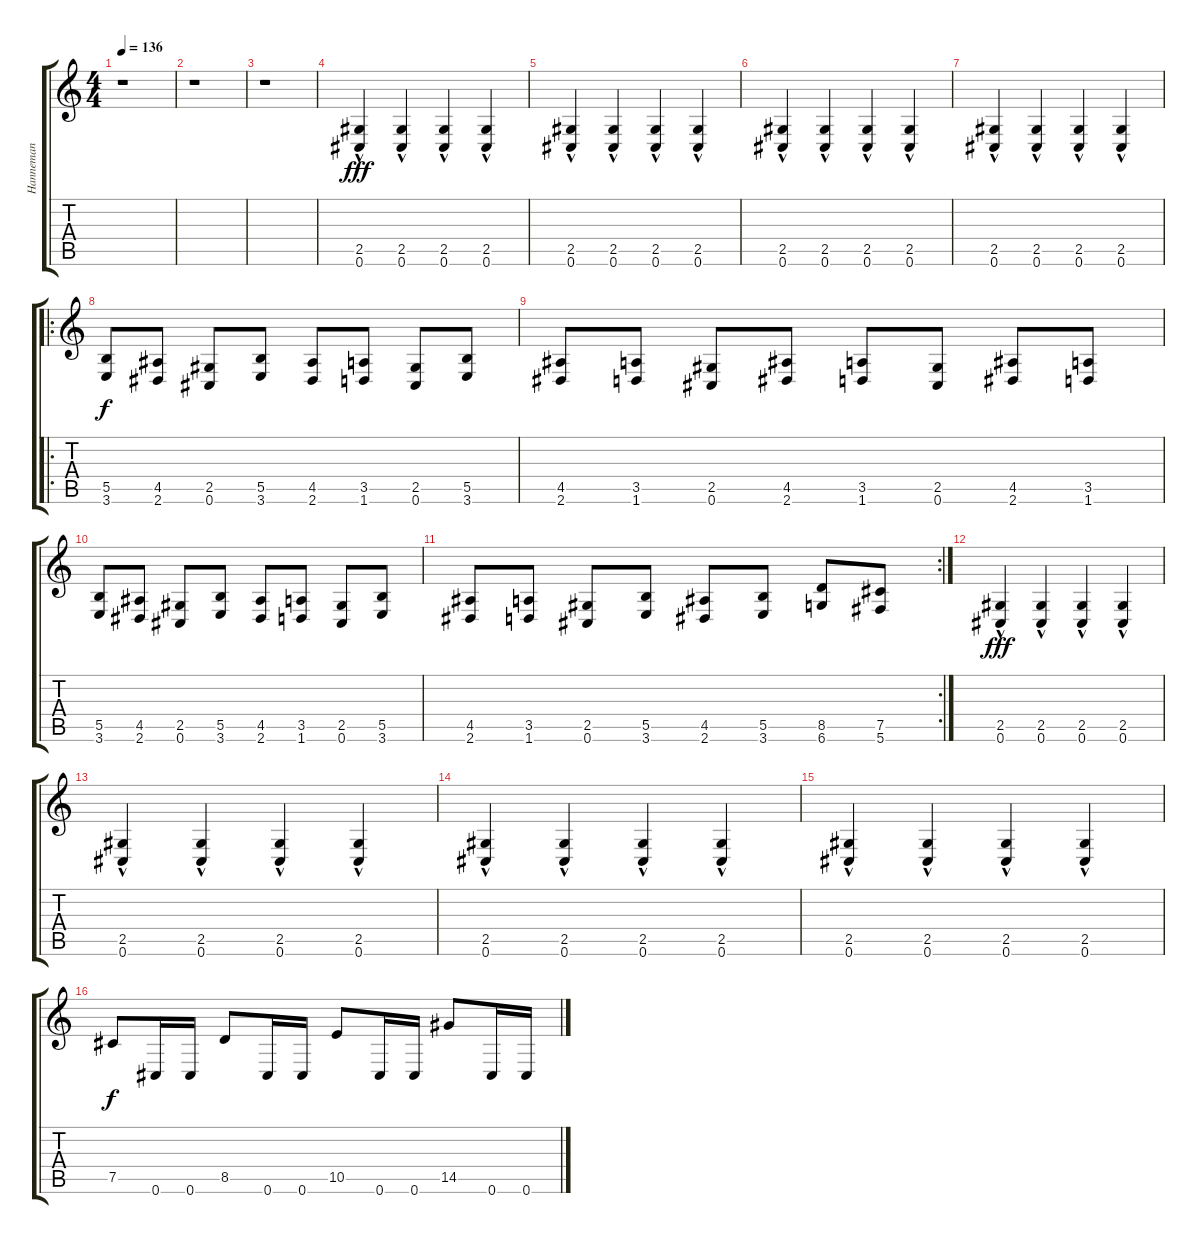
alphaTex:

\track ("Hanneman" "Hanneman") {instrument overdrivenguitar}
\staff {score tabs}
\tuning (Db4 Ab3 E3 B2 Gb2 Db2) {hide}
\ts (4 4)
\tempo 136
\clef g2
\ks c
r.1{dy f} |
r.1 |
r.1 |
(2.5{hac} 0.6{hac}).4{dy fff} (2.5{hac} 0.6{hac}).4 (2.5{hac} 0.6{hac}).4 (2.5{hac} 0.6{hac}).4 |
(2.5{hac} 0.6{hac}).4 (2.5{hac} 0.6{hac}).4 (2.5{hac} 0.6{hac}).4 (2.5{hac} 0.6{hac}).4 |
(2.5{hac} 0.6{hac}).4 (2.5{hac} 0.6{hac}).4 (2.5{hac} 0.6{hac}).4 (2.5{hac} 0.6{hac}).4 |
(2.5{hac} 0.6{hac}).4 (2.5{hac} 0.6{hac}).4 (2.5{hac} 0.6{hac}).4 (2.5{hac} 0.6{hac}).4 |
\ro
(5.5 3.6).8{dy f} (4.5 2.6).8 (2.5 0.6).8 (5.5 3.6).8 (4.5 2.6).8 (3.5 1.6).8 (2.5 0.6).8 (5.5 3.6).8 |
(4.5 2.6).8 (3.5 1.6).8 (2.5 0.6).8 (4.5 2.6).8 (3.5 1.6).8 (2.5 0.6).8 (4.5 2.6).8 (3.5 1.6).8 |
(5.5 3.6).8 (4.5 2.6).8 (2.5 0.6).8 (5.5 3.6).8 (4.5 2.6).8 (3.5 1.6).8 (2.5 0.6).8 (5.5 3.6).8 |
\rc 2
(4.5 2.6).8 (3.5 1.6).8 (2.5 0.6).8 (5.5 3.6).8 (4.5 2.6).8 (5.5 3.6).8 (8.5 6.6).8 (7.5 5.6).8 |
(2.5{hac} 0.6{hac}).4{dy fff} (2.5{hac} 0.6{hac}).4 (2.5{hac} 0.6{hac}).4 (2.5{hac} 0.6{hac}).4 |
(2.5{hac} 0.6{hac}).4 (2.5{hac} 0.6{hac}).4 (2.5{hac} 0.6{hac}).4 (2.5{hac} 0.6{hac}).4 |
(2.5{hac} 0.6{hac}).4 (2.5{hac} 0.6{hac}).4 (2.5{hac} 0.6{hac}).4 (2.5{hac} 0.6{hac}).4 |
(2.5{hac} 0.6{hac}).4 (2.5{hac} 0.6{hac}).4 (2.5{hac} 0.6{hac}).4 (2.5{hac} 0.6{hac}).4 |
7.5.8{dy f} 0.6.16 0.6.16 8.5.8 0.6.16 0.6.16 10.5.8 0.6.16 0.6.16 14.5.8 0.6.16 0.6.16
